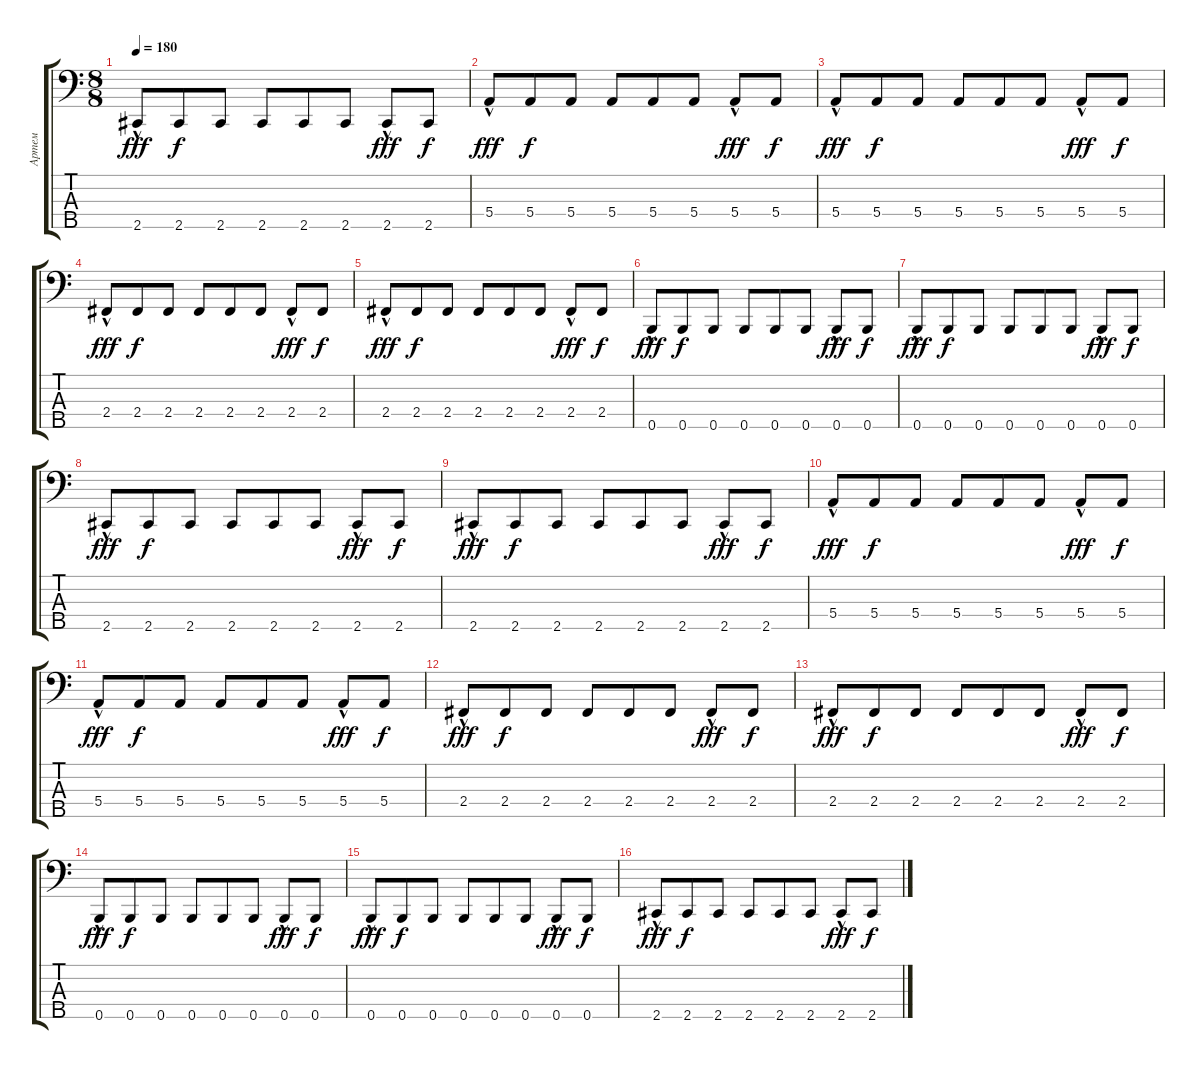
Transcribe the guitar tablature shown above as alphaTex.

\track ("Артем" "Артем") {instrument electricbassfinger}
\staff {score tabs}
\tuning (G2 D2 A1 E1 B0) {hide}
\ts (8 8)
\tempo 180
\clef f4
\ks c
2.5{hac}.8{dy fff} 2.5.8{dy f} 2.5.8 2.5.8 2.5.8 2.5.8 2.5{hac}.8{dy fff} 2.5.8{dy f} |
5.4{hac}.8{dy fff} 5.4.8{dy f} 5.4.8 5.4.8 5.4.8 5.4.8 5.4{hac}.8{dy fff} 5.4.8{dy f} |
5.4{hac}.8{dy fff} 5.4.8{dy f} 5.4.8 5.4.8 5.4.8 5.4.8 5.4{hac}.8{dy fff} 5.4.8{dy f} |
2.4{hac}.8{dy fff} 2.4.8{dy f} 2.4.8 2.4.8 2.4.8 2.4.8 2.4{hac}.8{dy fff} 2.4.8{dy f} |
2.4{hac}.8{dy fff} 2.4.8{dy f} 2.4.8 2.4.8 2.4.8 2.4.8 2.4{hac}.8{dy fff} 2.4.8{dy f} |
0.5{hac}.8{dy fff} 0.5.8{dy f} 0.5.8 0.5.8 0.5.8 0.5.8 0.5{hac}.8{dy fff} 0.5.8{dy f} |
0.5{hac}.8{dy fff} 0.5.8{dy f} 0.5.8 0.5.8 0.5.8 0.5.8 0.5{hac}.8{dy fff} 0.5.8{dy f} |
2.5{hac}.8{dy fff} 2.5.8{dy f} 2.5.8 2.5.8 2.5.8 2.5.8 2.5{hac}.8{dy fff} 2.5.8{dy f} |
2.5{hac}.8{dy fff} 2.5.8{dy f} 2.5.8 2.5.8 2.5.8 2.5.8 2.5{hac}.8{dy fff} 2.5.8{dy f} |
5.4{hac}.8{dy fff} 5.4.8{dy f} 5.4.8 5.4.8 5.4.8 5.4.8 5.4{hac}.8{dy fff} 5.4.8{dy f} |
5.4{hac}.8{dy fff} 5.4.8{dy f} 5.4.8 5.4.8 5.4.8 5.4.8 5.4{hac}.8{dy fff} 5.4.8{dy f} |
2.4{hac}.8{dy fff} 2.4.8{dy f} 2.4.8 2.4.8 2.4.8 2.4.8 2.4{hac}.8{dy fff} 2.4.8{dy f} |
2.4{hac}.8{dy fff} 2.4.8{dy f} 2.4.8 2.4.8 2.4.8 2.4.8 2.4{hac}.8{dy fff} 2.4.8{dy f} |
0.5{hac}.8{dy fff} 0.5.8{dy f} 0.5.8 0.5.8 0.5.8 0.5.8 0.5{hac}.8{dy fff} 0.5.8{dy f} |
0.5{hac}.8{dy fff} 0.5.8{dy f} 0.5.8 0.5.8 0.5.8 0.5.8 0.5{hac}.8{dy fff} 0.5.8{dy f} |
2.5{hac}.8{dy fff} 2.5.8{dy f} 2.5.8 2.5.8 2.5.8 2.5.8 2.5{hac}.8{dy fff} 2.5.8{dy f}
